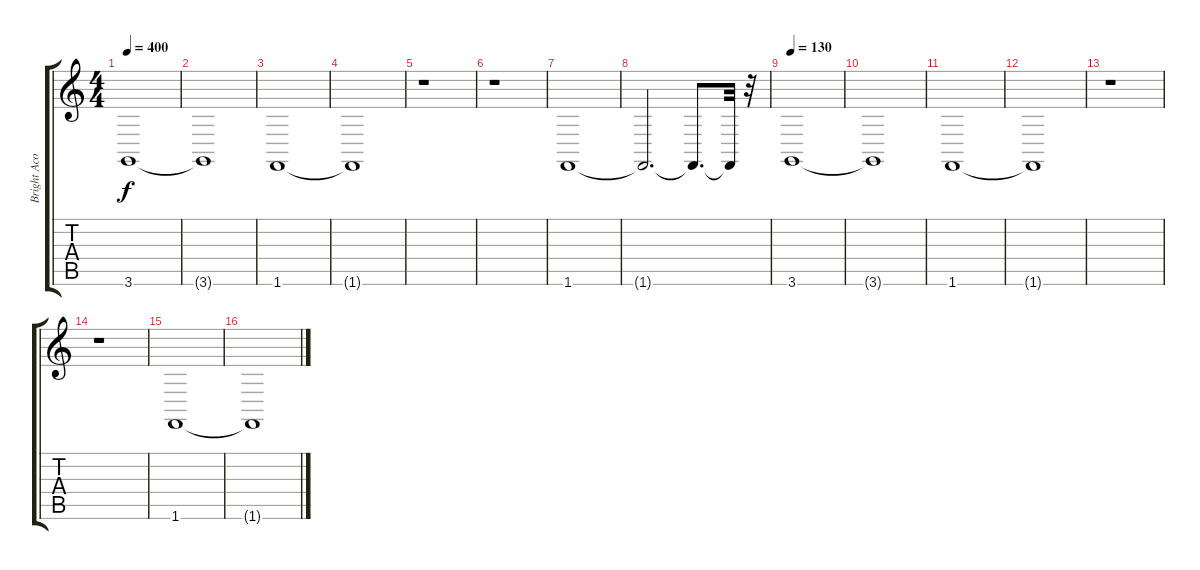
\track ("Bright Acoustic Piano" "Bright Aco") {instrument brightacousticpiano}
\staff {score tabs}
\tuning (E4 B3 G3 D3 A2 E2) {hide}
\ts (4 4)
\tempo 400
\clef g2
\ks c
3.6.1{dy f} |
3.6{t}.1 |
1.6.1 |
1.6{t}.1 |
r.1 |
r.1 |
1.6.1 |
1.6{t}.2{d} 1.6{t}.8{d} 1.6{t}.32 r.32 |
\tempo 130
3.6.1 |
3.6{t}.1 |
1.6.1 |
1.6{t}.1 |
r.1 |
r.1 |
1.6.1 |
1.6{t}.1
